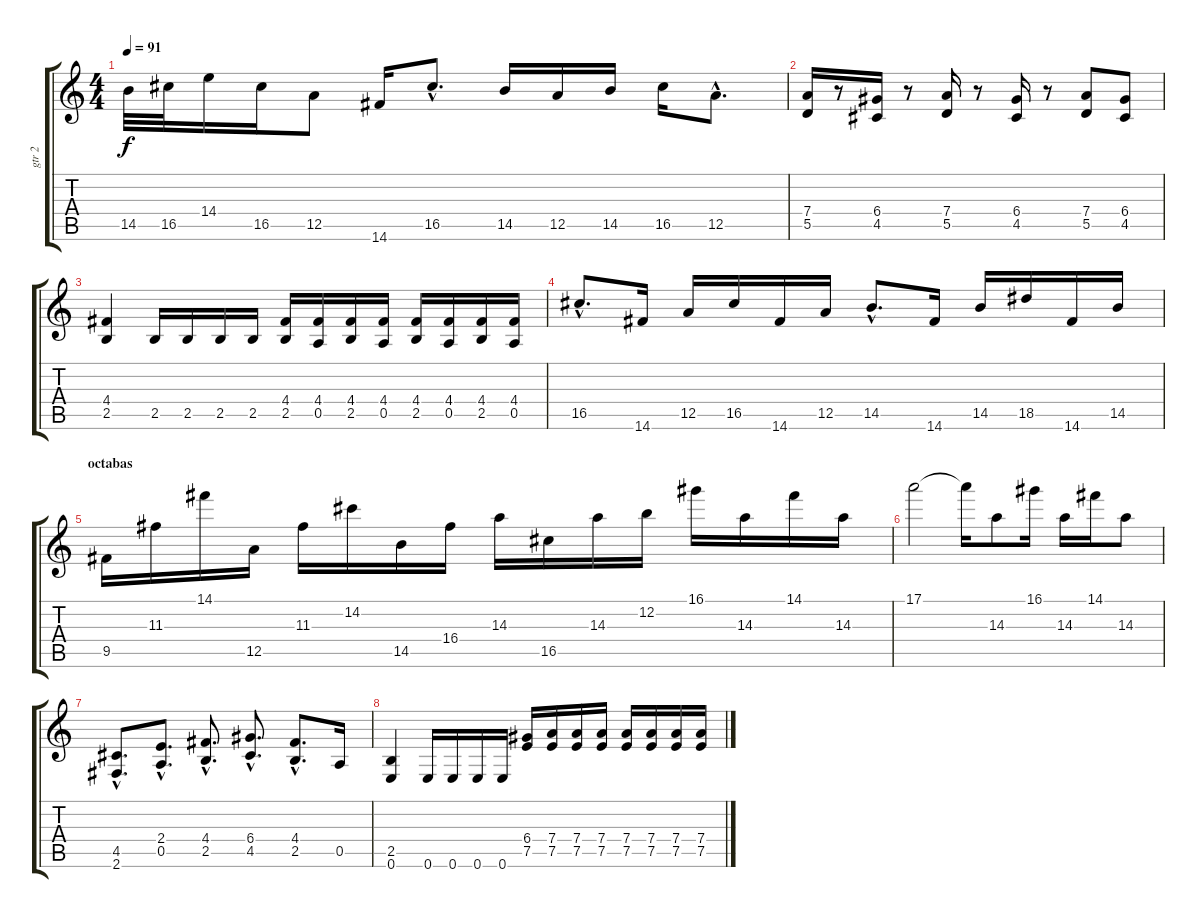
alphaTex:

\track ("gtr 2" "gtr 2") {instrument distortionguitar}
\staff {score tabs}
\tuning (E4 B3 G3 D3 A2 E2) {hide}
\ts (4 4)
\tempo 91
\clef g2
\ks c
14.5.32{dy f} 16.5.32 14.4.16 16.5.16 12.5.8 14.6.16 16.5{hac}.8{d} 14.5.16 12.5.16 14.5.16 16.5.16 12.5{hac}.8{d} |
(7.4 5.5).16 r.8 (6.4 4.5).16 r.8 (7.4 5.5).16 r.8 (6.4 4.5).16 r.8 (7.4 5.5).8 (6.4 4.5).8 |
(4.4 2.5).4 2.5.16 2.5.16 2.5.16 2.5.16 (4.4 2.5).16 (4.4 0.5).16 (4.4 2.5).16 (4.4 0.5).16 (4.4 2.5).16 (4.4 0.5).16 (4.4 2.5).16 (4.4 0.5).16 |
16.5{hac}.8{d} 14.6.16 12.5.16 16.5.16 14.6.16 12.5.16 14.5{hac}.8{d} 14.6.16 14.5.16 18.5.16 14.6.16 14.5.16 |
\section ("" "octabas")
9.5.16 11.3.16 14.1.16 12.5.16 11.3.16 14.2.16 14.5.16 16.4.16 14.3.16 16.5.16 14.3.16 12.2.16 16.1.16 14.3.16 14.1.16 14.3.16 |
17.1.2 17.1{t}.16 14.3.8 16.1.16 14.3.16 14.1.16 14.3.8 |
(4.5{hac} 2.6{hac}).8{d} (2.4{hac} 0.5{hac}).8{d} (4.4{hac} 2.5{hac}).8{d} (6.4{hac} 4.5{hac}).8{d} (4.4{hac} 2.5{hac}).8{d} 0.5.16 |
(2.5 0.6).4 0.6.16 0.6.16 0.6.16 0.6.16 (6.4 7.5).16 (7.4 7.5).16 (7.4 7.5).16 (7.4 7.5).16 (7.4 7.5).16 (7.4 7.5).16 (7.4 7.5).16 (7.4 7.5).16
